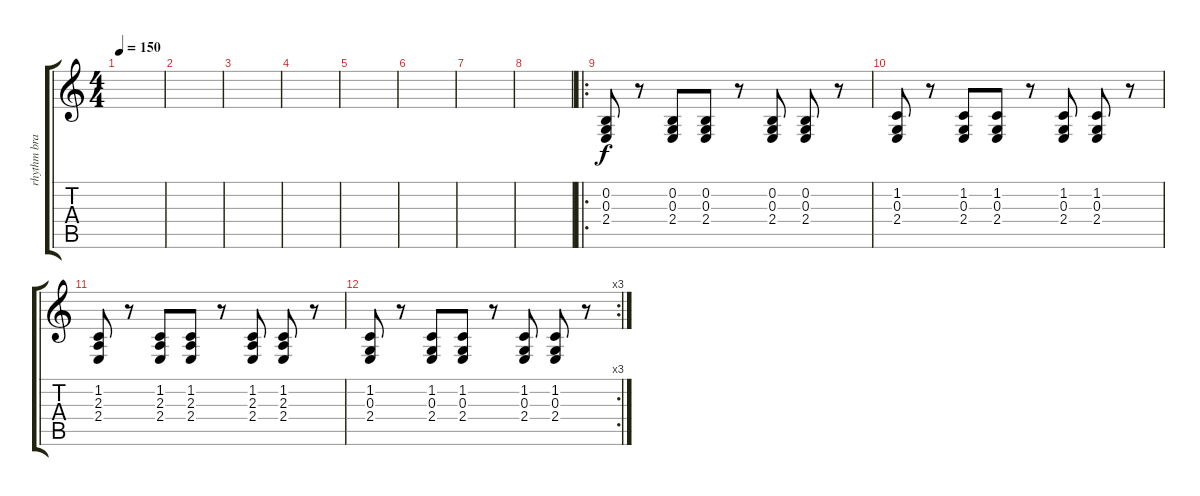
\track ("rhythm brass" "rhythm bra") {instrument brasssection}
\staff {score tabs}
\tuning (E4 B3 G3 D3 A2 E2) {hide}
\ts (4 4)
\tempo 150
\clef g2
\ks c
|
|
|
|
|
|
|
|
\ro
(0.2 0.3 2.4).8 r.8 (0.2 0.3 2.4).8 (0.2 0.3 2.4).8 r.8 (0.2 0.3 2.4).8 (0.2 0.3 2.4).8 r.8 |
(1.2 0.3 2.4).8 r.8 (1.2 0.3 2.4).8 (1.2 0.3 2.4).8 r.8 (1.2 0.3 2.4).8 (1.2 0.3 2.4).8 r.8 |
(1.2 2.3 2.4).8 r.8 (1.2 2.3 2.4).8 (1.2 2.3 2.4).8 r.8 (1.2 2.3 2.4).8 (1.2 2.3 2.4).8 r.8 |
\rc 3
(1.2 0.3 2.4).8 r.8 (1.2 0.3 2.4).8 (1.2 0.3 2.4).8 r.8 (1.2 0.3 2.4).8 (1.2 0.3 2.4).8 r.8
